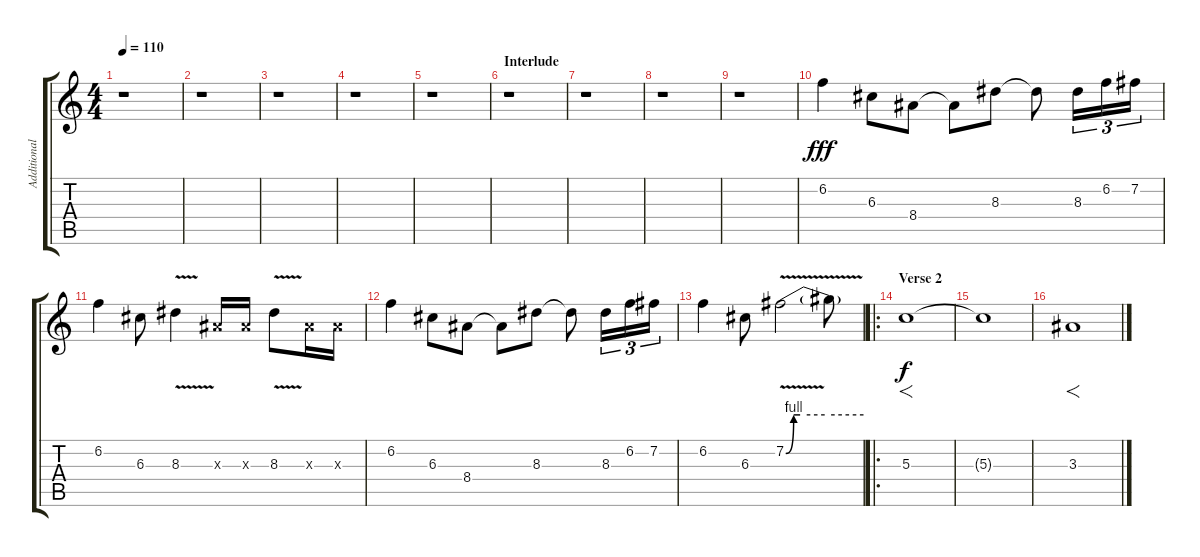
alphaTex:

\track ("Additional Guitar" "Additional") {instrument overdrivenguitar}
\staff {score tabs}
\tuning (E4 B3 G3 D3 A2 E2) {hide}
\ts (4 4)
\tempo 110
\clef g2
\ks c
r.1{dy fff} |
r.1 |
r.1 |
r.1 |
r.1 |
\section ("" "Interlude")
r.1 |
r.1 |
r.1 |
r.1 |
6.2.4{volume 12} 6.3.8 8.4.8 8.4{t}.8 8.3.8 8.3{t}.8 8.3.16{tu (3 2)} 6.2.16{tu (3 2)} 7.2.16{tu (3 2)} |
6.2.4 6.3.8 8.3{v}.4 3.3{x}.16 3.3{x}.16 8.3{v}.8 3.3{x}.16 3.3{x}.16 |
6.2.4 6.3.8 8.4.8 8.4{t}.8 8.3.8 8.3{t}.8 8.3.16{tu (3 2)} 6.2.16{tu (3 2)} 7.2.16{tu (3 2)} |
6.2.4 6.3.8 7.2{be (custom 0 0 6 4 11 4 30 4 60 4) v}.2 7.2{t}.8 |
\ro
\section ("" "Verse 2 ")
5.3.1{f dy f} |
5.3{t}.1 |
3.3.1{f}
